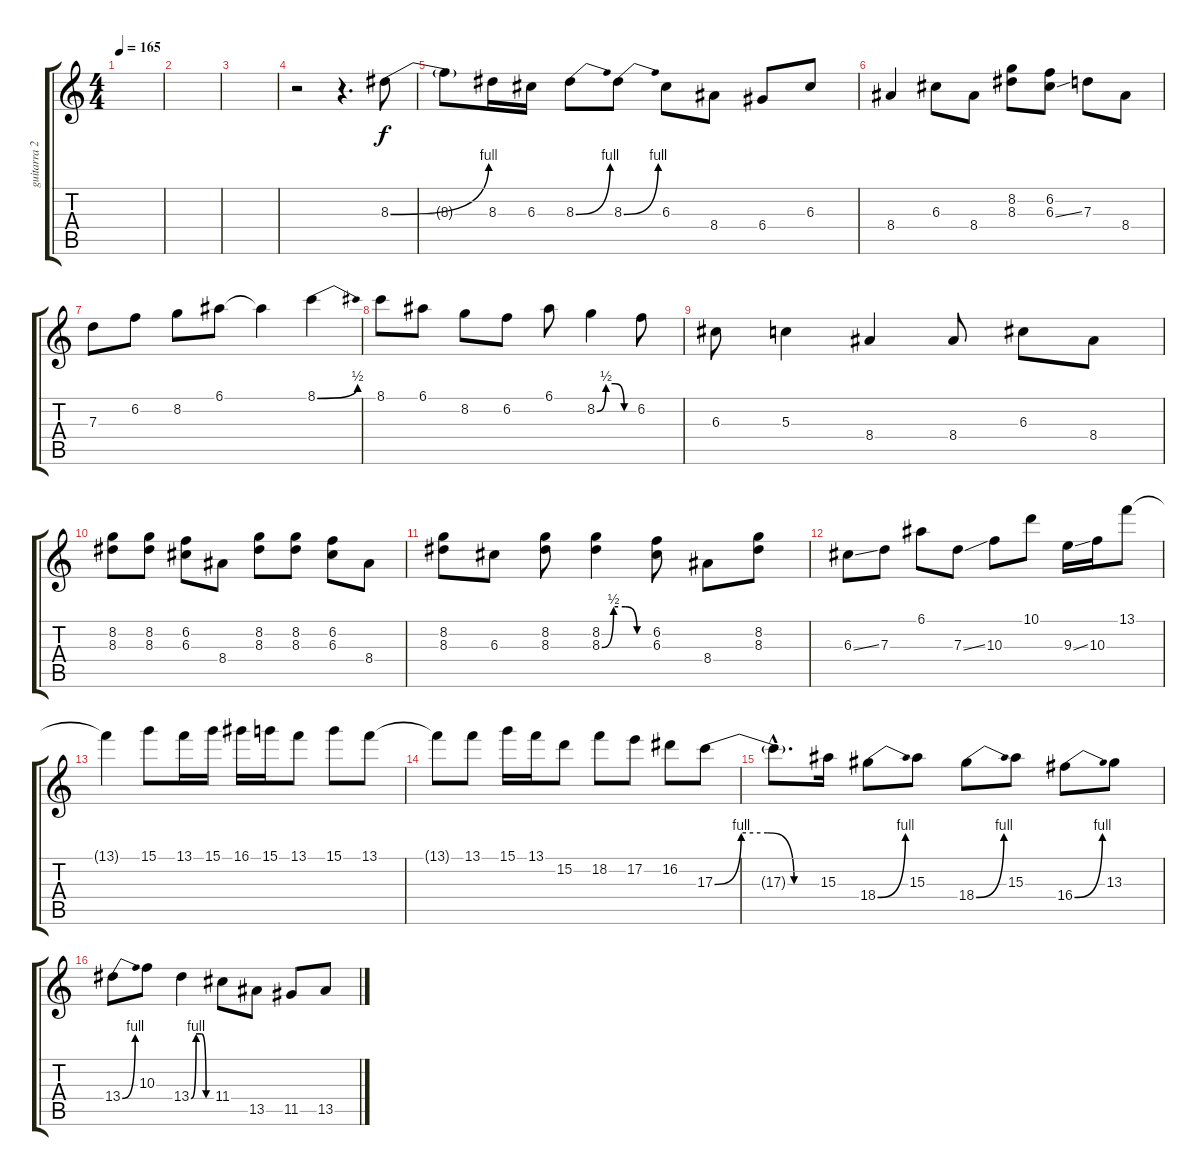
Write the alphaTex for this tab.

\track ("guitarra 2" "guitarra 2") {instrument distortionguitar}
\staff {score tabs}
\tuning (E4 B3 G3 D3 A2 E2) {hide}
\ts (4 4)
\tempo 165
\clef g2
\ks c
|
|
|
r.2 r.4{d} 8.3{be (bend 0 0 60 4)}.8 |
8.3{t}.8 8.3.16 6.3.16 8.3{be (bend 0 0 60 4)}.8 8.3{be (bend 0 0 60 4)}.8 6.3.8 8.4.8 6.4.8 6.3.8 |
8.4.4 6.3.8 8.4.8 (8.2 8.3).8 (6.2 6.3{ss}).8 7.3.8 8.4.8 |
7.3.8 6.2.8 8.2.8 6.1.8 6.1{t}.4 8.1{be (bend 0 0 60 2)}.4 |
8.1.8 6.1.8 8.2.8 6.2.8 6.1.8 8.2{be (custom 0 0 15 2 30 2 45 0 60 0)}.4 6.2.8 |
6.3.8 5.3.4 8.4.4 8.4.8 6.3.8 8.4.8 |
(8.2 8.3).8 (8.2 8.3).8 (6.2 6.3).8 8.4.8 (8.2 8.3).8 (8.2 8.3).8 (6.2 6.3).8 8.4.8 |
(8.2 8.3).8 6.3.8 (8.2 8.3).8 (8.2 8.3{be (custom 0 0 15 2 30 2 45 0 60 0)}).4 (6.2 6.3).8 8.4.8 (8.2 8.3).8 |
6.3{ss}.8 7.3.8 6.1.8 7.3{ss}.8 10.3.8 10.1.8 9.3{ss}.16 10.3.16 13.1.8 |
13.1{t}.4 15.1.8 13.1.16 15.1.16 16.1.16 15.1.16 13.1.8 15.1.8 13.1.8 |
13.1{t}.8 13.1.8 15.1.16 13.1.16 15.2.8 18.2.8 17.2.8 16.2.8 17.3{be (custom 0 0 15 4 30 4 45 0 60 0)}.8 |
17.3{hac t}.8{d} 15.3.16 18.4{be (bend 0 0 60 4)}.8 15.3.8 18.4{be (bend 0 0 60 4)}.8 15.3.8 16.4{be (bend 0 0 60 4)}.8 13.3.8 |
13.4{be (bend 0 0 60 4)}.8 10.3.8 13.4{be (custom 0 0 15 4 30 4 45 0 60 0)}.4 11.4.8 13.5.8 11.5.8 13.5.8
